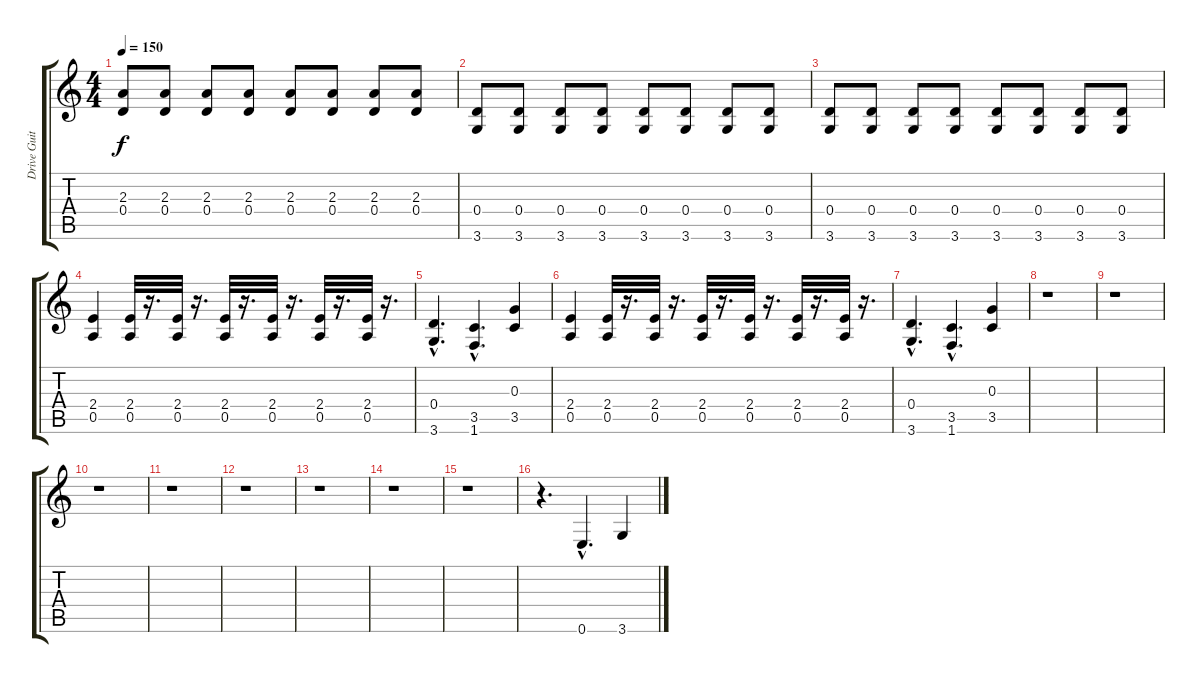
\track ("Drive Guitar" "Drive Guit") {instrument distortionguitar}
\staff {score tabs}
\tuning (E4 B3 G3 D3 A2 E2) {hide}
\ts (4 4)
\tempo 150
\clef g2
\ks c
(2.3 0.4).8{dy f} (2.3 0.4).8 (2.3 0.4).8 (2.3 0.4).8 (2.3 0.4).8 (2.3 0.4).8 (2.3 0.4).8 (2.3 0.4).8 |
(0.4 3.6).8 (0.4 3.6).8 (0.4 3.6).8 (0.4 3.6).8 (0.4 3.6).8 (0.4 3.6).8 (0.4 3.6).8 (0.4 3.6).8 |
(0.4 3.6).8 (0.4 3.6).8 (0.4 3.6).8 (0.4 3.6).8 (0.4 3.6).8 (0.4 3.6).8 (0.4 3.6).8 (0.4 3.6).8 |
(2.4 0.5).4 (2.4 0.5).32 r.16{d} (2.4 0.5).32 r.16{d} (2.4 0.5).32 r.16{d} (2.4 0.5).32 r.16{d} (2.4 0.5).32 r.16{d} (2.4 0.5).32 r.16{d} |
(0.4{hac} 3.6{hac}).4{d} (3.5{hac} 1.6{hac}).4{d} (0.3 3.5).4 |
(2.4 0.5).4 (2.4 0.5).32 r.16{d} (2.4 0.5).32 r.16{d} (2.4 0.5).32 r.16{d} (2.4 0.5).32 r.16{d} (2.4 0.5).32 r.16{d} (2.4 0.5).32 r.16{d} |
(0.4{hac} 3.6{hac}).4{d} (3.5{hac} 1.6{hac}).4{d} (0.3 3.5).4 |
r.1 |
r.1 |
r.1 |
r.1 |
r.1 |
r.1 |
r.1 |
r.1 |
r.4{d} 0.6{hac}.4{d} 3.6.4
